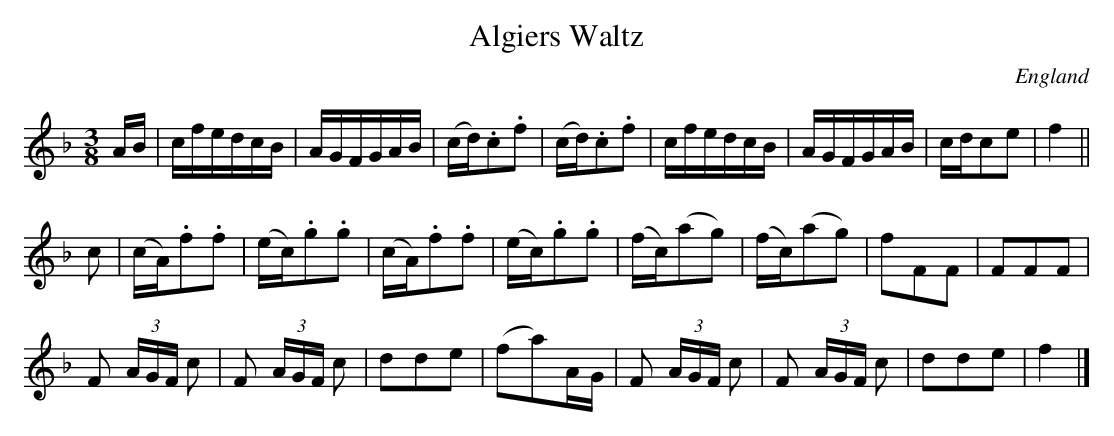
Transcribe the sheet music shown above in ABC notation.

X:1
T:Algiers Waltz
L:1/16
M:3/8
O:England
K:F
AB | cfedcB | AGFGAB | (cd).c2.f2 | (cd).c2.f2 | cfedcB | AGFGAB | cdc2e2 | f4 ||
c2 | (cA).f2.f2 | (ec).g2.g2 | (cA).f2.f2 | (ec).g2.g2 | \
(fc)(a2g2) | (fc)(a2g2) | f2F2F2 | F2F2F2 |
F2 (3AGF c2 | F2 (3AGF c2 | d2d2e2 | (f2a2)AG | \
F2 (3AGF c2 | F2 (3AGF c2 | d2d2e2 | f4 |]
